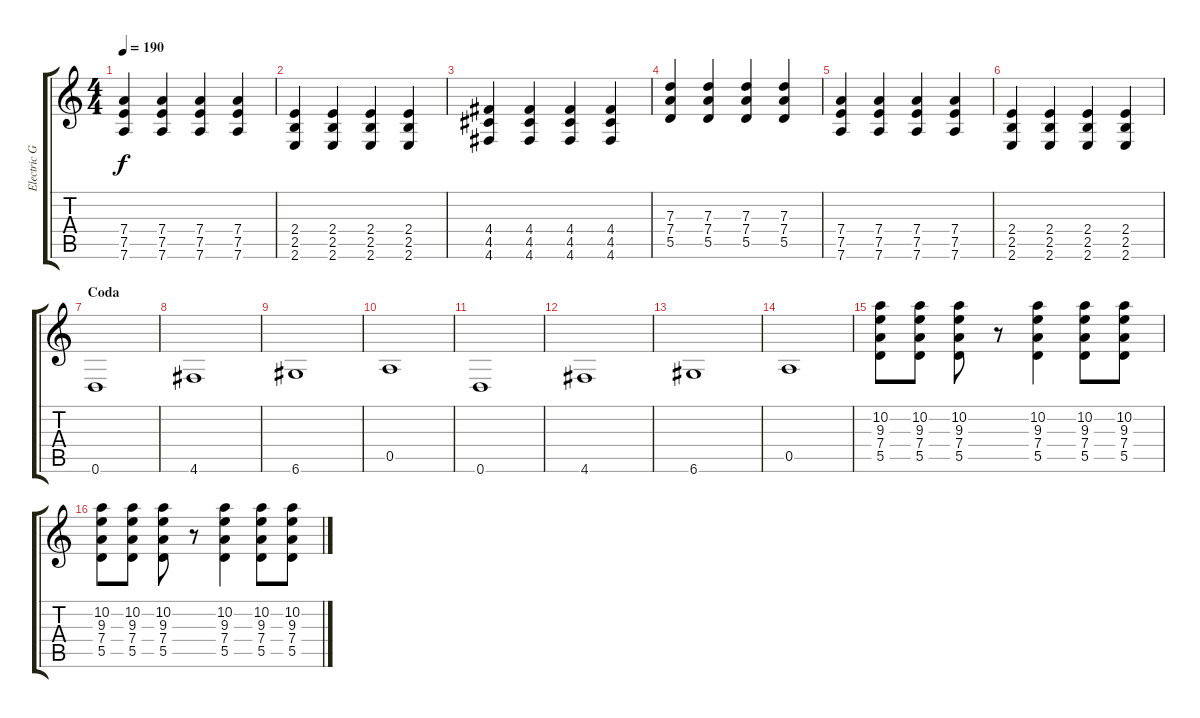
\track ("Electric Guitar - 2nd" "Electric G") {instrument overdrivenguitar}
\staff {score tabs}
\tuning (E4 B3 G3 D3 A2 D2) {hide}
\ts (4 4)
\tempo 190
\clef g2
\ks c
(7.4 7.5 7.6).4{dy f} (7.4 7.5 7.6).4 (7.4 7.5 7.6).4 (7.4 7.5 7.6).4 |
(2.4 2.5 2.6).4 (2.4 2.5 2.6).4 (2.4 2.5 2.6).4 (2.4 2.5 2.6).4 |
(4.4 4.5 4.6).4 (4.4 4.5 4.6).4 (4.4 4.5 4.6).4 (4.4 4.5 4.6).4 |
(7.3 7.4 5.5).4 (7.3 7.4 5.5).4 (7.3 7.4 5.5).4 (7.3 7.4 5.5).4 |
(7.4 7.5 7.6).4 (7.4 7.5 7.6).4 (7.4 7.5 7.6).4 (7.4 7.5 7.6).4 |
(2.4 2.5 2.6).4 (2.4 2.5 2.6).4 (2.4 2.5 2.6).4 (2.4 2.5 2.6).4 |
\section ("" "Coda")
0.6.1 |
4.6.1 |
6.6.1 |
0.5.1 |
0.6.1 |
4.6.1 |
6.6.1 |
0.5.1 |
(10.2 9.3 7.4 5.5).8{volume 9} (10.2 9.3 7.4 5.5).8 (10.2 9.3 7.4 5.5).8 r.8 (10.2 9.3 7.4 5.5).4 (10.2 9.3 7.4 5.5).8 (10.2 9.3 7.4 5.5).8 |
(10.2 9.3 7.4 5.5).8 (10.2 9.3 7.4 5.5).8 (10.2 9.3 7.4 5.5).8 r.8 (10.2 9.3 7.4 5.5).4 (10.2 9.3 7.4 5.5).8 (10.2 9.3 7.4 5.5).8
